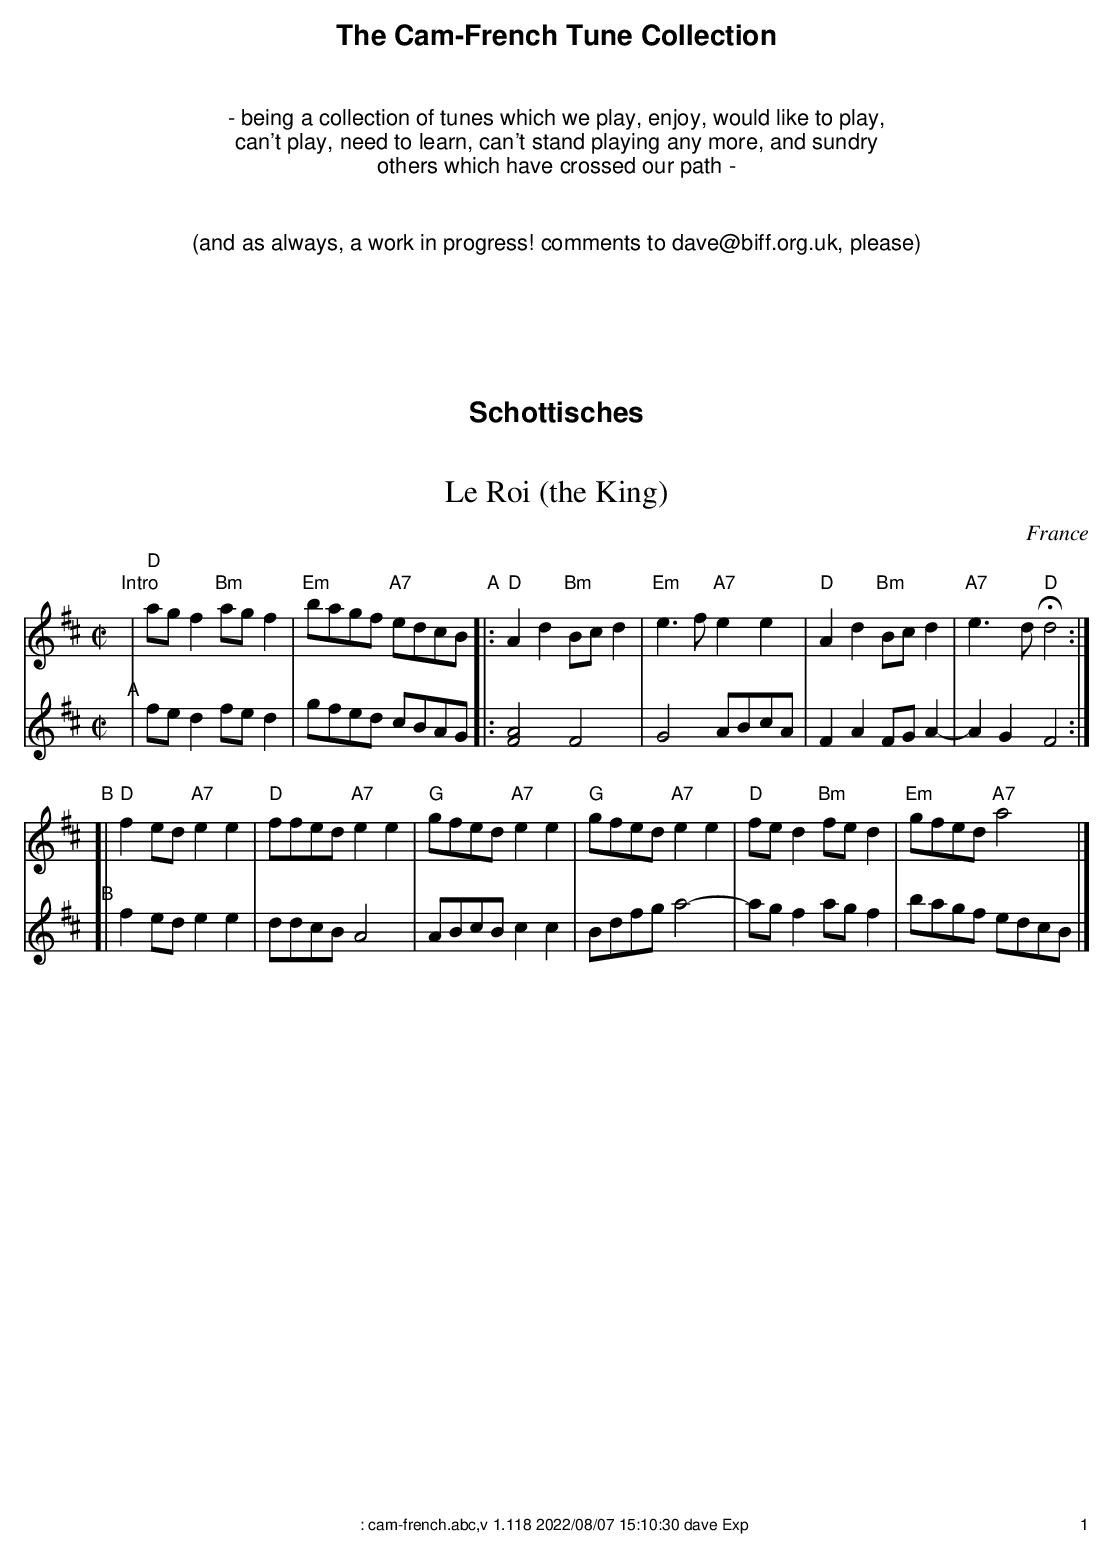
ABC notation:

X:1
T:Le Roi (the King)
O:France
M:C|
L:1/8
K:D
V:1
"Intro"\
| "D"agf2 "Bm"agf2 | "Em"bagf "A7"edcB \
"A"\
|: "D"A2d2 "Bm"Bcd2 | "Em"e3f "A7"e2e2 | "D"A2d2 "Bm"Bcd2 | "A7"e3d "D"Hd4 :|
"B"\
[| "D"f2ed "A7"e2e2 | "D"ffed "A7"e2e2 | "G"gfed "A7"e2e2 | "G"gfed "A7"e2e2 | "D"fed2 "Bm"fed2 | "Em"gfed "A7"a4 |]
V: 2
"A"\
|fed2 fed2 | gfed cBAG |: [A4F4] F4 | G4 ABcA | F2A2 FGA2-| A2G2 F4 :|
"B"\
[| f2ed e2e2 | ddcB A4 | ABcB c2c2 | Bdfg a4- | agf2 agf2 | bagf edcB |]
